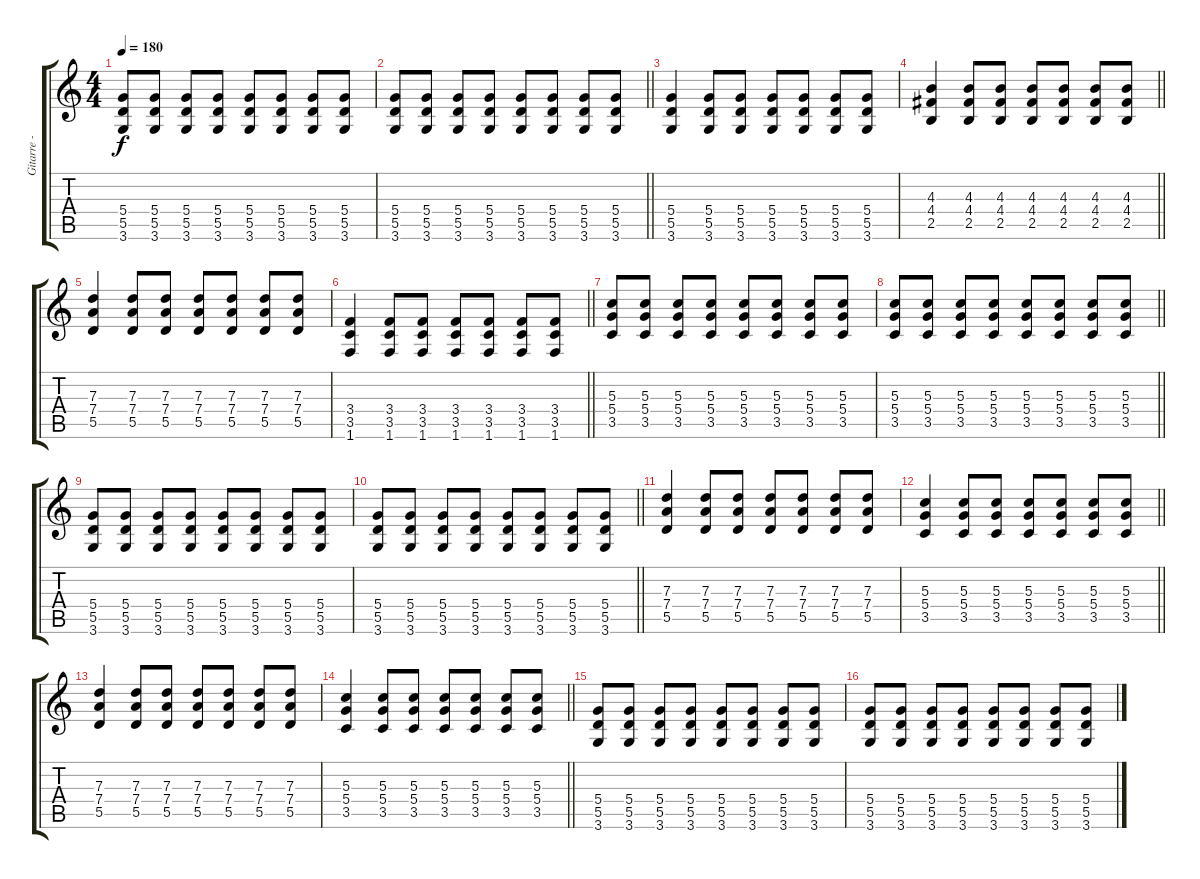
\track ("Gitarre - Johnny Ramone" "Gitarre - ") {instrument distortionguitar}
\staff {score tabs}
\tuning (E4 B3 G3 D3 A2 E2) {hide}
\ts (4 4)
\tempo 180
\clef g2
\ks c
(5.4 5.5 3.6).8{dy f} (5.4 5.5 3.6).8 (5.4 5.5 3.6).8 (5.4 5.5 3.6).8 (5.4 5.5 3.6).8 (5.4 5.5 3.6).8 (5.4 5.5 3.6).8 (5.4 5.5 3.6).8 |
\barLineRight lightlight
(5.4 5.5 3.6).8 (5.4 5.5 3.6).8 (5.4 5.5 3.6).8 (5.4 5.5 3.6).8 (5.4 5.5 3.6).8 (5.4 5.5 3.6).8 (5.4 5.5 3.6).8 (5.4 5.5 3.6).8 |
(5.4 5.5 3.6).4 (5.4 5.5 3.6).8 (5.4 5.5 3.6).8 (5.4 5.5 3.6).8 (5.4 5.5 3.6).8 (5.4 5.5 3.6).8 (5.4 5.5 3.6).8 |
\barLineRight lightlight
(4.3 4.4 2.5).4 (4.3 4.4 2.5).8 (4.3 4.4 2.5).8 (4.3 4.4 2.5).8 (4.3 4.4 2.5).8 (4.3 4.4 2.5).8 (4.3 4.4 2.5).8 |
(7.3 7.4 5.5).4 (7.3 7.4 5.5).8 (7.3 7.4 5.5).8 (7.3 7.4 5.5).8 (7.3 7.4 5.5).8 (7.3 7.4 5.5).8 (7.3 7.4 5.5).8 |
\barLineRight lightlight
(3.4 3.5 1.6).4 (3.4 3.5 1.6).8 (3.4 3.5 1.6).8 (3.4 3.5 1.6).8 (3.4 3.5 1.6).8 (3.4 3.5 1.6).8 (3.4 3.5 1.6).8 |
(5.3 5.4 3.5).8 (5.3 5.4 3.5).8 (5.3 5.4 3.5).8 (5.3 5.4 3.5).8 (5.3 5.4 3.5).8 (5.3 5.4 3.5).8 (5.3 5.4 3.5).8 (5.3 5.4 3.5).8 |
\barLineRight lightlight
(5.3 5.4 3.5).8 (5.3 5.4 3.5).8 (5.3 5.4 3.5).8 (5.3 5.4 3.5).8 (5.3 5.4 3.5).8 (5.3 5.4 3.5).8 (5.3 5.4 3.5).8 (5.3 5.4 3.5).8 |
(5.4 5.5 3.6).8 (5.4 5.5 3.6).8 (5.4 5.5 3.6).8 (5.4 5.5 3.6).8 (5.4 5.5 3.6).8 (5.4 5.5 3.6).8 (5.4 5.5 3.6).8 (5.4 5.5 3.6).8 |
\barLineRight lightlight
(5.4 5.5 3.6).8 (5.4 5.5 3.6).8 (5.4 5.5 3.6).8 (5.4 5.5 3.6).8 (5.4 5.5 3.6).8 (5.4 5.5 3.6).8 (5.4 5.5 3.6).8 (5.4 5.5 3.6).8 |
(7.3 7.4 5.5).4 (7.3 7.4 5.5).8 (7.3 7.4 5.5).8 (7.3 7.4 5.5).8 (7.3 7.4 5.5).8 (7.3 7.4 5.5).8 (7.3 7.4 5.5).8 |
\barLineRight lightlight
(5.3 5.4 3.5).4 (5.3 5.4 3.5).8 (5.3 5.4 3.5).8 (5.3 5.4 3.5).8 (5.3 5.4 3.5).8 (5.3 5.4 3.5).8 (5.3 5.4 3.5).8 |
(7.3 7.4 5.5).4 (7.3 7.4 5.5).8 (7.3 7.4 5.5).8 (7.3 7.4 5.5).8 (7.3 7.4 5.5).8 (7.3 7.4 5.5).8 (7.3 7.4 5.5).8 |
\barLineRight lightlight
(5.3 5.4 3.5).4 (5.3 5.4 3.5).8 (5.3 5.4 3.5).8 (5.3 5.4 3.5).8 (5.3 5.4 3.5).8 (5.3 5.4 3.5).8 (5.3 5.4 3.5).8 |
(5.4 5.5 3.6).8 (5.4 5.5 3.6).8 (5.4 5.5 3.6).8 (5.4 5.5 3.6).8 (5.4 5.5 3.6).8 (5.4 5.5 3.6).8 (5.4 5.5 3.6).8 (5.4 5.5 3.6).8 |
(5.4 5.5 3.6).8 (5.4 5.5 3.6).8 (5.4 5.5 3.6).8 (5.4 5.5 3.6).8 (5.4 5.5 3.6).8 (5.4 5.5 3.6).8 (5.4 5.5 3.6).8 (5.4 5.5 3.6).8
